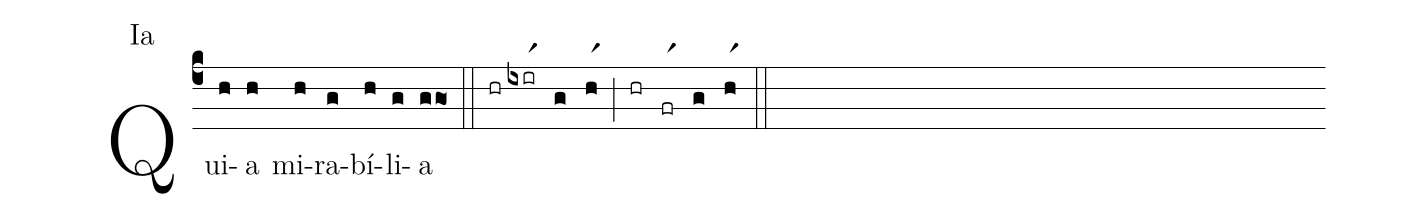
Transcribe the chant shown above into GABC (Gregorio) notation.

annotation: Ia;
%%
(c4)Qui(h)a(h) mi(h)ra(g)bí(h)li(g)a(ggo) (::) (hr)(ixirr1)(g)(hr1)(;)(hr)(frr1)(g)(hr1)(::)
